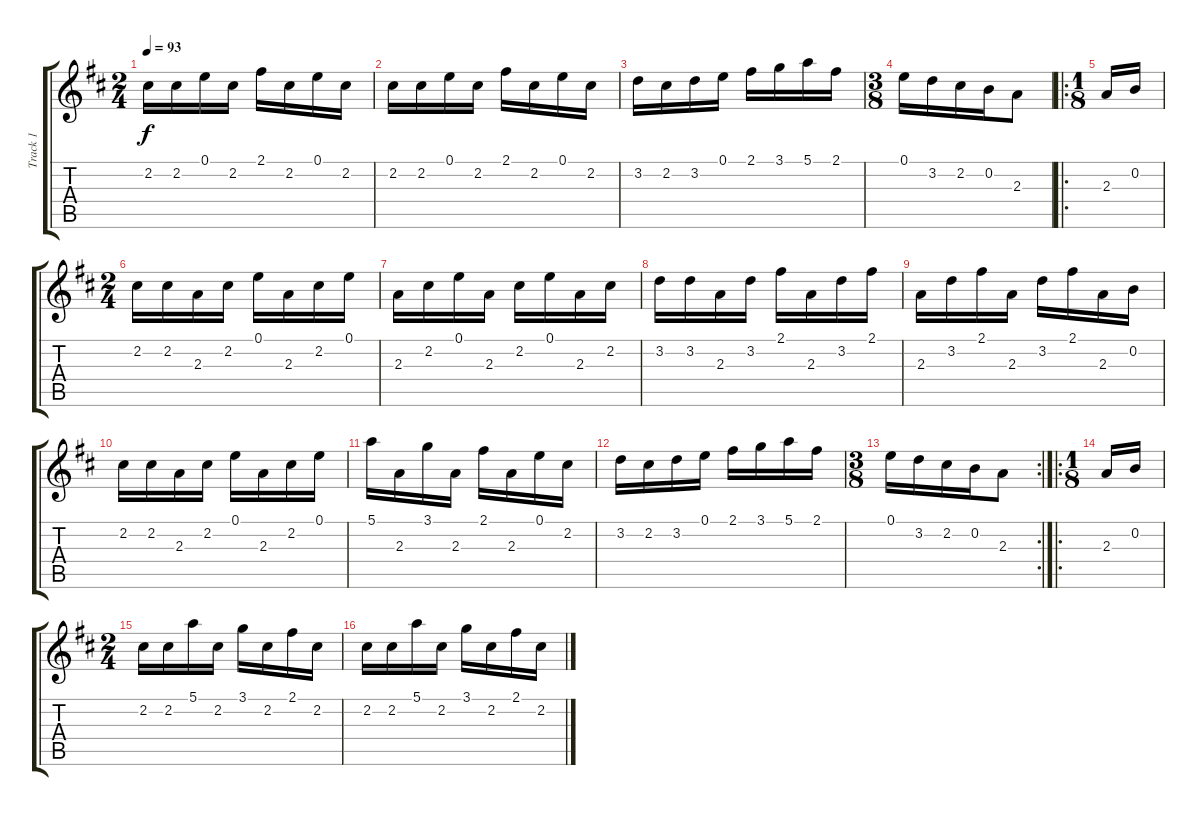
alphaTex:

\track ("Track 1" "Track 1") {instrument acousticguitarnylon}
\staff {score tabs}
\tuning (E4 B3 G3 D3 A2 E2) {hide}
\ts (2 4)
\tempo 93
\clef g2
\ks d
2.2.16{dy f} 2.2.16 0.1.16 2.2.16 2.1.16 2.2.16 0.1.16 2.2.16 |
2.2.16 2.2.16 0.1.16 2.2.16 2.1.16 2.2.16 0.1.16 2.2.16 |
3.2.16 2.2.16 3.2.16 0.1.16 2.1.16 3.1.16 5.1.16 2.1.16 |
\ts (3 8)
0.1.16 3.2.16 2.2.16 0.2.16 2.3.8 |
\ro
\ts (1 8)
2.3.16 0.2.16 |
\ts (2 4)
2.2.16 2.2.16 2.3.16 2.2.16 0.1.16 2.3.16 2.2.16 0.1.16 |
2.3.16 2.2.16 0.1.16 2.3.16 2.2.16 0.1.16 2.3.16 2.2.16 |
3.2.16 3.2.16 2.3.16 3.2.16 2.1.16 2.3.16 3.2.16 2.1.16 |
2.3.16 3.2.16 2.1.16 2.3.16 3.2.16 2.1.16 2.3.16 0.2.16 |
2.2.16 2.2.16 2.3.16 2.2.16 0.1.16 2.3.16 2.2.16 0.1.16 |
5.1.16 2.3.16 3.1.16 2.3.16 2.1.16 2.3.16 0.1.16 2.2.16 |
3.2.16 2.2.16 3.2.16 0.1.16 2.1.16 3.1.16 5.1.16 2.1.16 |
\rc 2
\ts (3 8)
0.1.16 3.2.16 2.2.16 0.2.16 2.3.8 |
\ro
\ts (1 8)
2.3.16 0.2.16 |
\ts (2 4)
2.2.16 2.2.16 5.1.16 2.2.16 3.1.16 2.2.16 2.1.16 2.2.16 |
2.2.16 2.2.16 5.1.16 2.2.16 3.1.16 2.2.16 2.1.16 2.2.16
